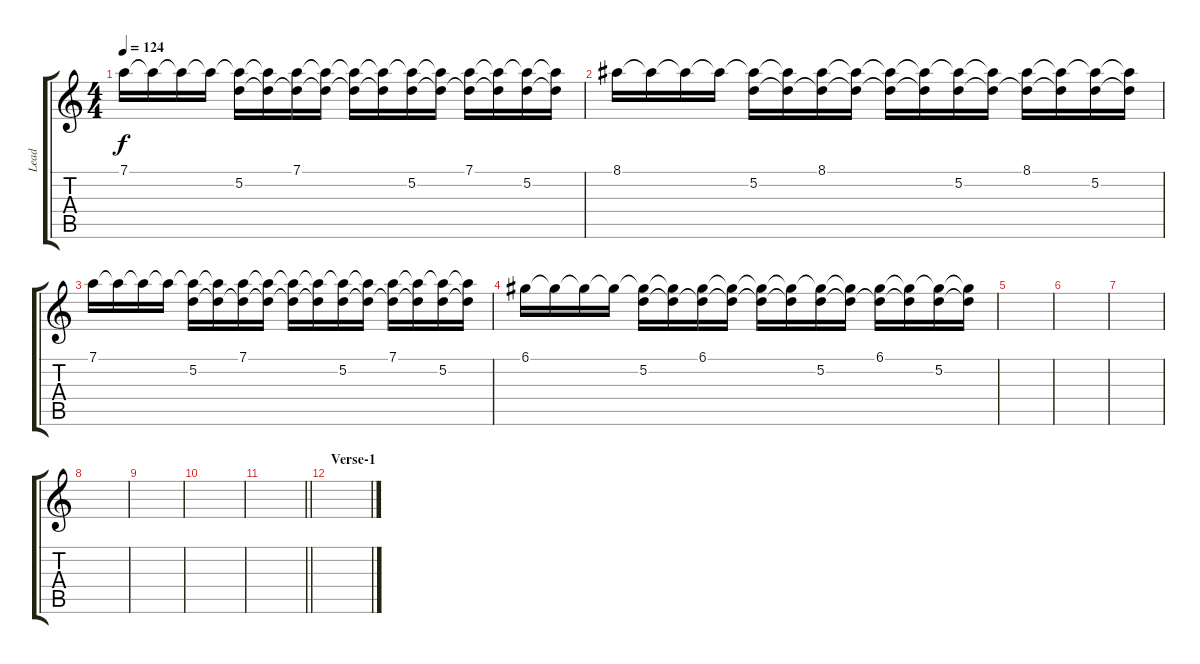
\track ("Lead" "Lead") {instrument distortionguitar}
\staff {score tabs}
\tuning (D4 A3 F3 C3 G2 D2) {hide}
\ts (4 4)
\tempo 124
\clef g2
\ks c
7.1.16{dy f} 7.1{t}.16 7.1{t}.16 7.1{t}.16 (7.1{t} 5.2).16 (7.1{t} 5.2{t}).16 (7.1 5.2{t}).16 (7.1{t} 5.2{t}).16 (7.1{t} 5.2{t}).16 (7.1{t} 5.2{t}).16 (7.1{t} 5.2).16 (7.1{t} 5.2{t}).16 (7.1 5.2{t}).16 (7.1{t} 5.2{t}).16 (7.1{t} 5.2).16 (7.1{t} 5.2{t}).16 |
8.1.16 8.1{t}.16 8.1{t}.16 8.1{t}.16 (8.1{t} 5.2).16 (8.1{t} 5.2{t}).16 (8.1 5.2{t}).16 (8.1{t} 5.2{t}).16 (8.1{t} 5.2{t}).16 (8.1{t} 5.2{t}).16 (8.1{t} 5.2).16 (8.1{t} 5.2{t}).16 (8.1 5.2{t}).16 (8.1{t} 5.2{t}).16 (8.1{t} 5.2).16 (8.1{t} 5.2{t}).16 |
7.1.16 7.1{t}.16 7.1{t}.16 7.1{t}.16 (7.1{t} 5.2).16 (7.1{t} 5.2{t}).16 (7.1 5.2{t}).16 (7.1{t} 5.2{t}).16 (7.1{t} 5.2{t}).16 (7.1{t} 5.2{t}).16 (7.1{t} 5.2).16 (7.1{t} 5.2{t}).16 (7.1 5.2{t}).16 (7.1{t} 5.2{t}).16 (7.1{t} 5.2).16 (7.1{t} 5.2{t}).16 |
6.1.16 6.1{t}.16 6.1{t}.16 6.1{t}.16 (6.1{t} 5.2).16 (6.1{t} 5.2{t}).16 (6.1 5.2{t}).16 (6.1{t} 5.2{t}).16 (6.1{t} 5.2{t}).16 (6.1{t} 5.2{t}).16 (6.1{t} 5.2).16 (6.1{t} 5.2{t}).16 (6.1 5.2{t}).16 (6.1{t} 5.2{t}).16 (6.1{t} 5.2).16 (6.1{t} 5.2{t}).16 |
|
|
|
|
|
|
\barLineRight lightlight
|
\section ("" "Verse-1")
